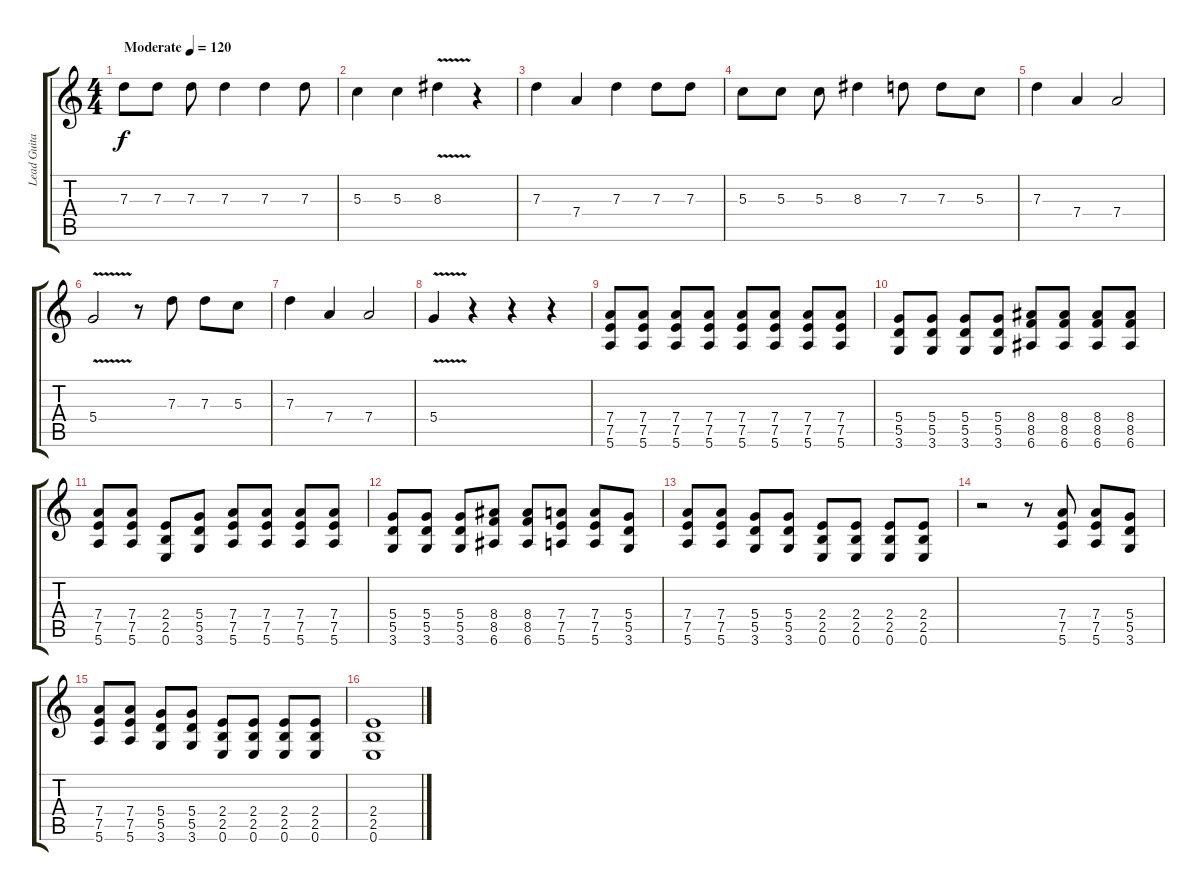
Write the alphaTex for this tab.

\track ("Lead Guitar" "Lead Guita") {instrument overdrivenguitar}
\staff {score tabs}
\tuning (E4 B3 G3 D3 A2 E2) {hide}
\ts (4 4)
\tempo (120 "Moderate")
\clef g2
\ks c
7.3.8{dy f instrument overdrivenguitar} 7.3.8 7.3.8 7.3.4 7.3.4 7.3.8 |
5.3.4 5.3.4 8.3{v}.4 r.4 |
7.3.4 7.4.4 7.3.4 7.3.8 7.3.8 |
5.3.8 5.3.8 5.3.8 8.3.4 7.3.8 7.3.8 5.3.8 |
7.3.4 7.4.4 7.4.2 |
5.4{v}.2 r.8 7.3.8 7.3.8 5.3.8 |
7.3.4 7.4.4 7.4.2 |
5.4{v}.4 r.4 r.4 r.4 |
(7.4 7.5 5.6).8 (7.4 7.5 5.6).8 (7.4 7.5 5.6).8 (7.4 7.5 5.6).8 (7.4 7.5 5.6).8 (7.4 7.5 5.6).8 (7.4 7.5 5.6).8 (7.4 7.5 5.6).8 |
(5.4 5.5 3.6).8 (5.4 5.5 3.6).8 (5.4 5.5 3.6).8 (5.4 5.5 3.6).8 (8.4 8.5 6.6).8 (8.4 8.5 6.6).8 (8.4 8.5 6.6).8 (8.4 8.5 6.6).8 |
(7.4 7.5 5.6).8 (7.4 7.5 5.6).8 (2.4 2.5 0.6).8 (5.4 5.5 3.6).8 (7.4 7.5 5.6).8 (7.4 7.5 5.6).8 (7.4 7.5 5.6).8 (7.4 7.5 5.6).8 |
(5.4 5.5 3.6).8 (5.4 5.5 3.6).8 (5.4 5.5 3.6).8 (8.4 8.5 6.6).8 (8.4 8.5 6.6).8 (7.4 7.5 5.6).8 (7.4 7.5 5.6).8 (5.4 5.5 3.6).8 |
(7.4 7.5 5.6).8 (7.4 7.5 5.6).8 (5.4 5.5 3.6).8 (5.4 5.5 3.6).8 (2.4 2.5 0.6).8 (2.4 2.5 0.6).8 (2.4 2.5 0.6).8 (2.4 2.5 0.6).8 |
r.2 r.8 (7.4 7.5 5.6).8 (7.4 7.5 5.6).8 (5.4 5.5 3.6).8 |
(7.4 7.5 5.6).8 (7.4 7.5 5.6).8 (5.4 5.5 3.6).8 (5.4 5.5 3.6).8 (2.4 2.5 0.6).8 (2.4 2.5 0.6).8 (2.4 2.5 0.6).8 (2.4 2.5 0.6).8 |
(2.4 2.5 0.6).1
